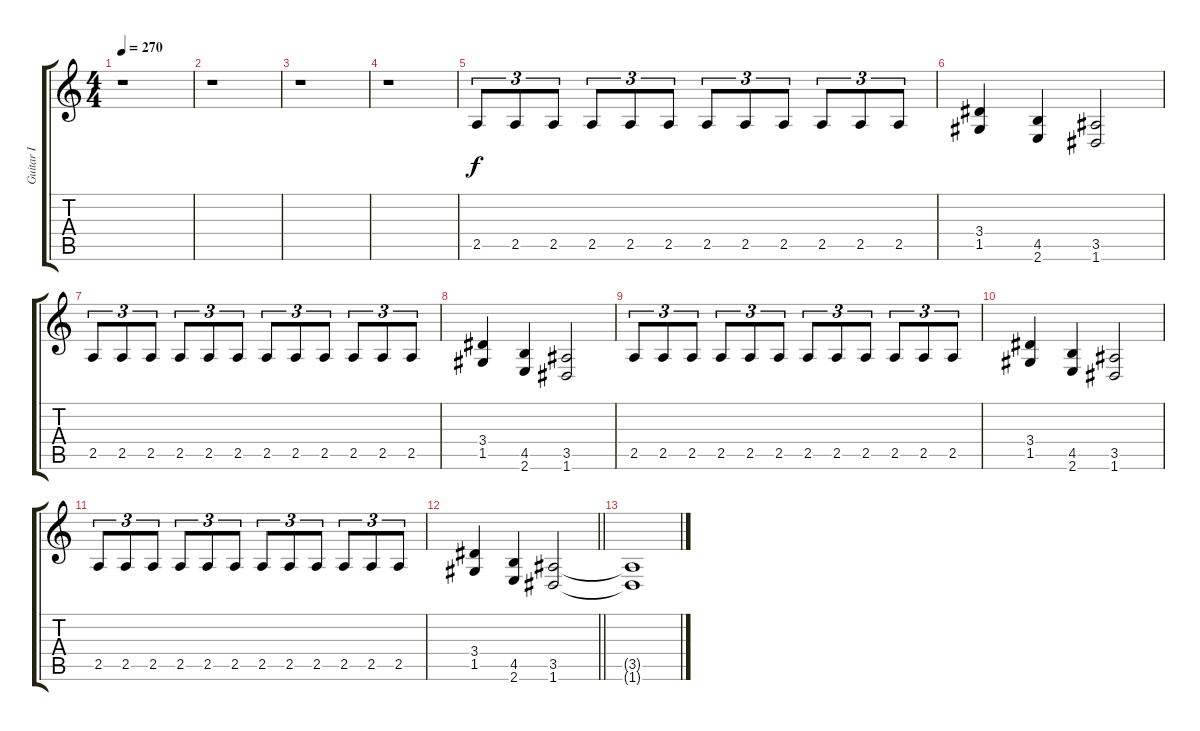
\track ("Guitar I" "Guitar I") {instrument distortionguitar}
\staff {score tabs}
\tuning (D4 A3 F3 C3 G2 D2) {hide}
\ts (4 4)
\tempo 270
\clef g2
\ks c
r.1{dy f} |
r.1 |
r.1 |
r.1 |
2.5.8{tu (3 2)} 2.5.8{tu (3 2)} 2.5.8{tu (3 2)} 2.5.8{tu (3 2)} 2.5.8{tu (3 2)} 2.5.8{tu (3 2)} 2.5.8{tu (3 2)} 2.5.8{tu (3 2)} 2.5.8{tu (3 2)} 2.5.8{tu (3 2)} 2.5.8{tu (3 2)} 2.5.8{tu (3 2)} |
(3.4 1.5).4 (4.5 2.6).4 (3.5 1.6).2 |
2.5.8{tu (3 2)} 2.5.8{tu (3 2)} 2.5.8{tu (3 2)} 2.5.8{tu (3 2)} 2.5.8{tu (3 2)} 2.5.8{tu (3 2)} 2.5.8{tu (3 2)} 2.5.8{tu (3 2)} 2.5.8{tu (3 2)} 2.5.8{tu (3 2)} 2.5.8{tu (3 2)} 2.5.8{tu (3 2)} |
(3.4 1.5).4 (4.5 2.6).4 (3.5 1.6).2 |
2.5.8{tu (3 2)} 2.5.8{tu (3 2)} 2.5.8{tu (3 2)} 2.5.8{tu (3 2)} 2.5.8{tu (3 2)} 2.5.8{tu (3 2)} 2.5.8{tu (3 2)} 2.5.8{tu (3 2)} 2.5.8{tu (3 2)} 2.5.8{tu (3 2)} 2.5.8{tu (3 2)} 2.5.8{tu (3 2)} |
(3.4 1.5).4 (4.5 2.6).4 (3.5 1.6).2 |
2.5.8{tu (3 2)} 2.5.8{tu (3 2)} 2.5.8{tu (3 2)} 2.5.8{tu (3 2)} 2.5.8{tu (3 2)} 2.5.8{tu (3 2)} 2.5.8{tu (3 2)} 2.5.8{tu (3 2)} 2.5.8{tu (3 2)} 2.5.8{tu (3 2)} 2.5.8{tu (3 2)} 2.5.8{tu (3 2)} |
\barLineRight lightlight
(3.4 1.5).4 (4.5 2.6).4 (3.5 1.6).2 |
(3.5{t} 1.6{t}).1
